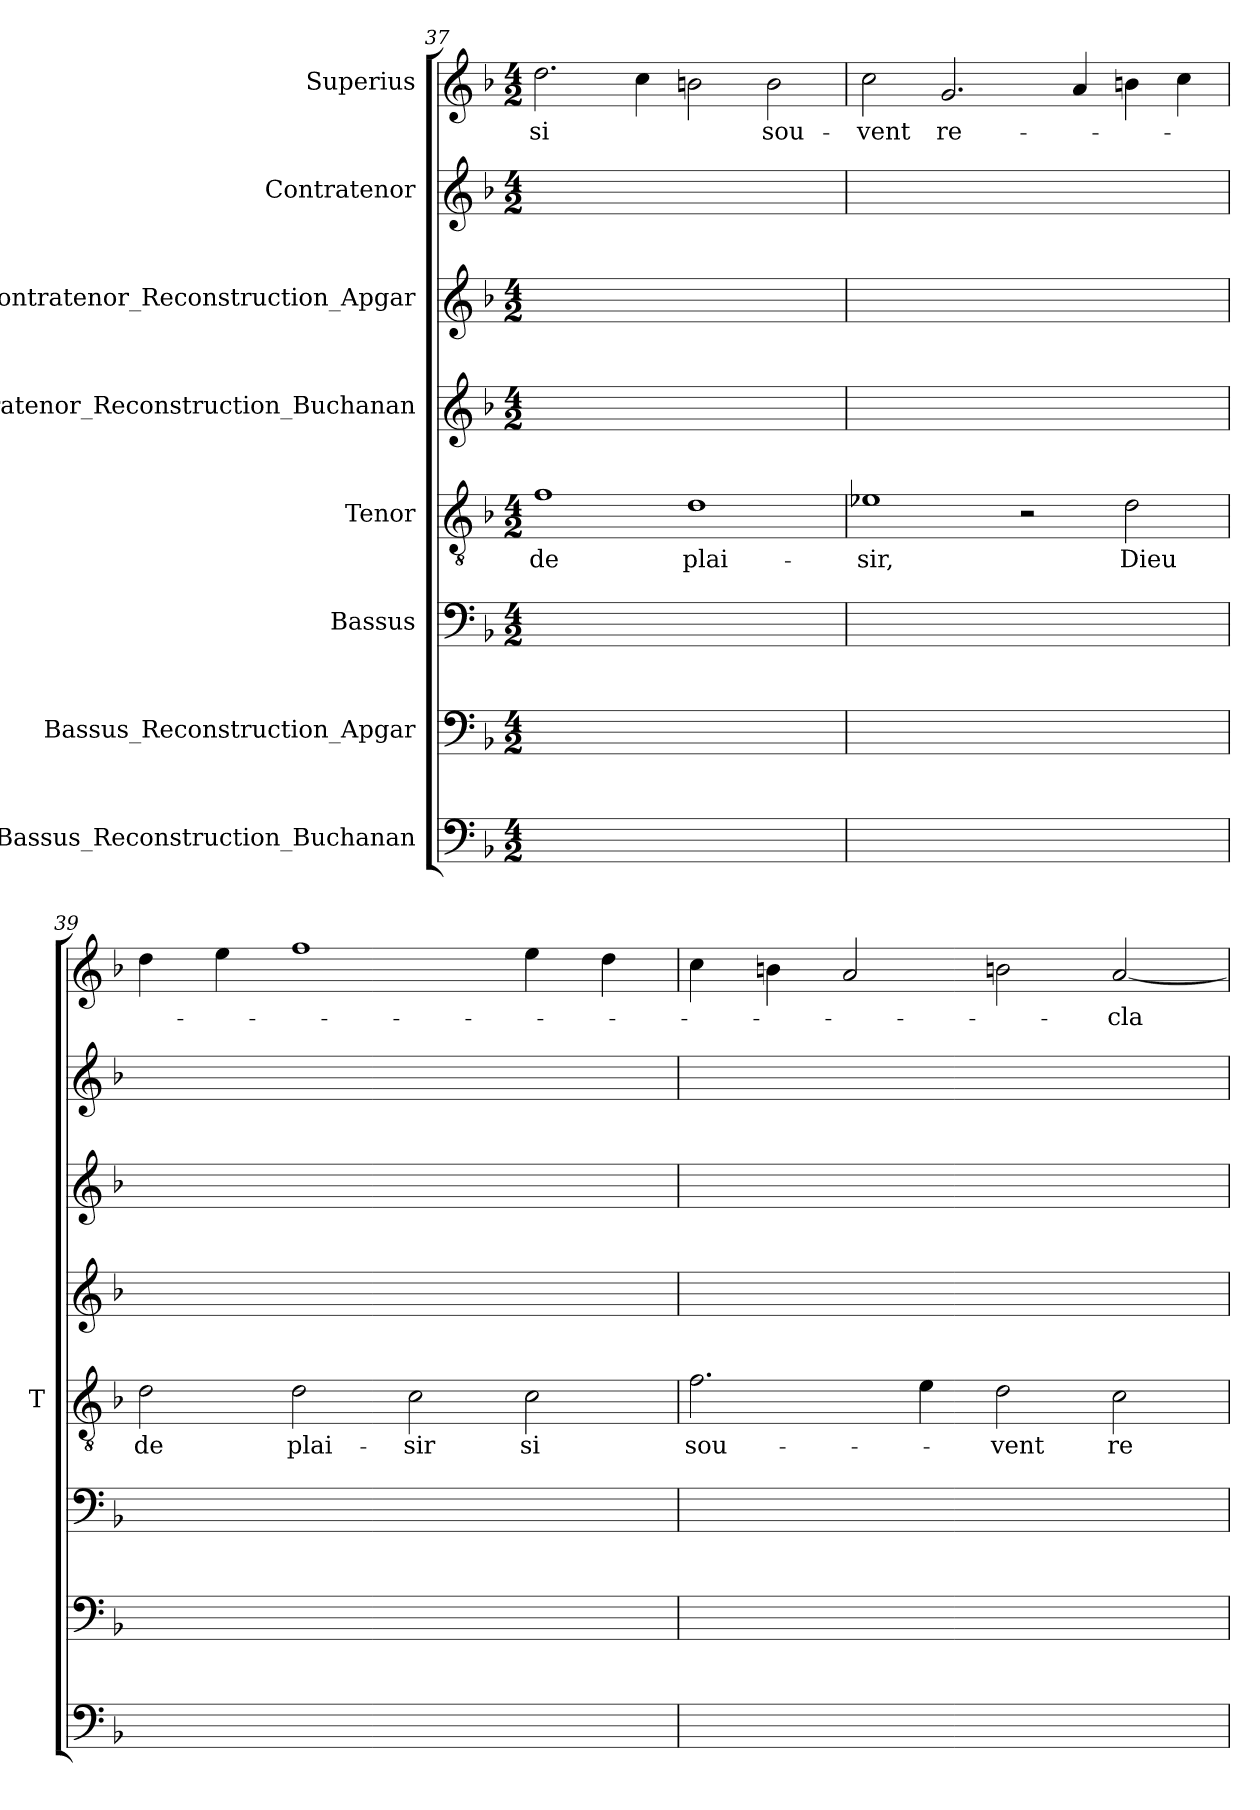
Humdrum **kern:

**kern	**kern	**kern	**kern	**text	**kern	**kern	**kern	**kern	**text
*part8	*part7	*part6	*part5	*part5	*part4	*part3	*part2	*part1	*part1
*staff8	*staff7	*staff6	*staff5	*staff5	*staff4	*staff3	*staff2	*staff1	*staff1
*I"Bassus_Reconstruction_Buchanan	*I"Bassus_Reconstruction_Apgar	*I"Bassus	*I"Tenor	*	*I"Contratenor_Reconstruction_Buchanan	*I"Contratenor_Reconstruction_Apgar	*I"Contratenor	*I"Superius	*
*	*	*	*I'T	*	*	*	*	*	*
*clefF4	*clefF4	*clefF4	*clefGv2	*	*clefG2	*clefG2	*clefG2	*clefG2	*
*k[b-]	*k[b-]	*k[b-]	*k[b-]	*	*k[b-]	*k[b-]	*k[b-]	*k[b-]	*
*M4/2	*M4/2	*M4/2	*M4/2	*	*M4/2	*M4/2	*M4/2	*M4/2	*
=37	=37	=37	=37	=37	=37	=37	=37	=37	=37
0ryy	0ryy	0ryy	1f	-de	0ryy	0ryy	0ryy	2.dd	-si
.	.	.	.	.	.	.	.	4cc	.
.	.	.	1d	plai-	.	.	.	2bn	.
.	.	.	.	.	.	.	.	2b	sou-
=38	=38	=38	=38	=38	=38	=38	=38	=38	=38
0ryy	0ryy	0ryy	1e-X	-sir,	0ryy	0ryy	0ryy	2cc	-vent
.	.	.	.	.	.	.	.	2.g	re-
.	.	.	2r	.	.	.	.	.	.
.	.	.	.	.	.	.	.	4a	.
.	.	.	2d	-Dieu	.	.	.	4bn	.
.	.	.	.	.	.	.	.	4cc	.
=39	=39	=39	=39	=39	=39	=39	=39	=39	=39
0ryy	0ryy	0ryy	2d	-de	0ryy	0ryy	0ryy	4dd	.
.	.	.	.	.	.	.	.	4ee	.
.	.	.	2d	plai-	.	.	.	1ff	.
.	.	.	2c	-sir	.	.	.	.	.
.	.	.	2c	-si	.	.	.	4ee	.
.	.	.	.	.	.	.	.	4dd	.
=40	=40	=40	=40	=40	=40	=40	=40	=40	=40
0ryy	0ryy	0ryy	2.f	sou-	0ryy	0ryy	0ryy	4cc	.
.	.	.	.	.	.	.	.	4bn	.
.	.	.	.	.	.	.	.	2a	.
.	.	.	4e	.	.	.	.	.	.
.	.	.	2d	-vent	.	.	.	2bn	.
.	.	.	2c	re-	.	.	.	[2a	cla-
=	=	=	=	=	=	=	=	=	=
*-	*-	*-	*-	*-	*-	*-	*-	*-	*-
